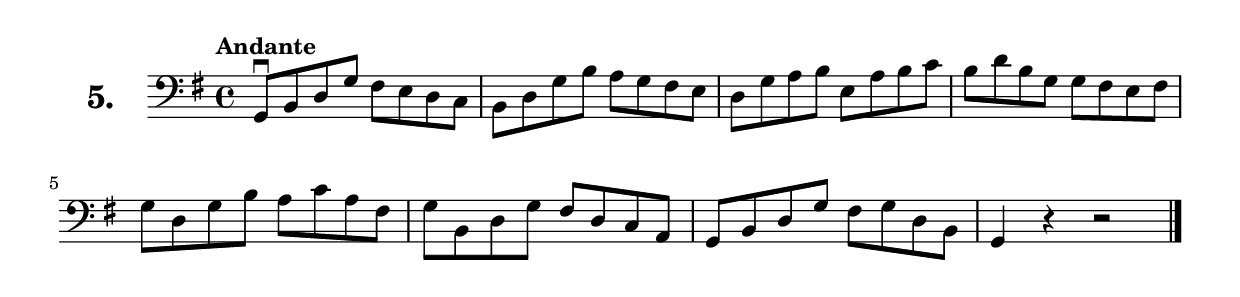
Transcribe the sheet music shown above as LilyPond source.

\version "2.18.2"

\score {
  \new StaffGroup = "" \with {
    instrumentName = \markup { \bold \huge { \larger "5." }}
  }
  <<
    \new Staff = "celloI" \with { midiInstrument = #"cello" }
    \relative c {
      \clef bass
      \key g \major
      \time 4/4
      \tempo "Andante"

      g8\downbow b d g fis e d c | %01
      b d g b a g fis e          | %02
      d g a b e, a b c           | %03
      b d b g g fis e fis        | %04
      g d g b a c a fis          | %05
      g b, d g fis d c a         | %06
      g b d g fis g d b          | %07
      g4 r r2 \bar "|."          | %08

    }
  >>
  \layout {}
  \midi {}
  \header {
    composer = "Sebastian Lee"
  }
}
